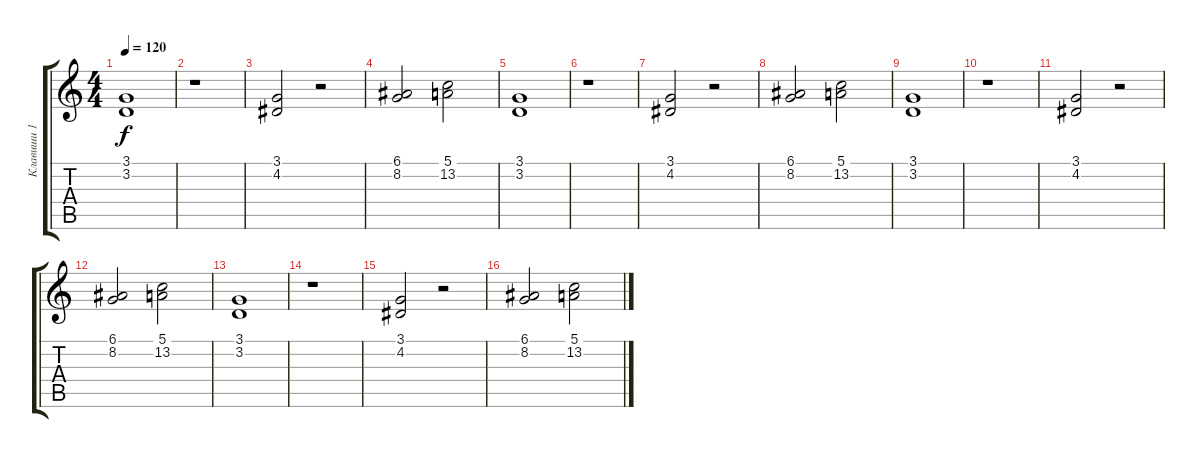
\track ("Клавиши 1" "Клавиши 1") {instrument choiraahs}
\staff {score tabs}
\tuning (E4 B3 G3 D3 A2 E2) {hide}
\ts (4 4)
\tempo 120
\clef g2
\ks c
(3.1 3.2).1{dy f} |
r.1 |
(3.1 4.2).2 r.2 |
(6.1 8.2).2 (5.1 13.2).2 |
(3.1 3.2).1 |
r.1 |
(3.1 4.2).2 r.2 |
(6.1 8.2).2 (5.1 13.2).2 |
(3.1 3.2).1 |
r.1 |
(3.1 4.2).2 r.2 |
(6.1 8.2).2 (5.1 13.2).2 |
(3.1 3.2).1 |
r.1 |
(3.1 4.2).2 r.2 |
(6.1 8.2).2 (5.1 13.2).2
